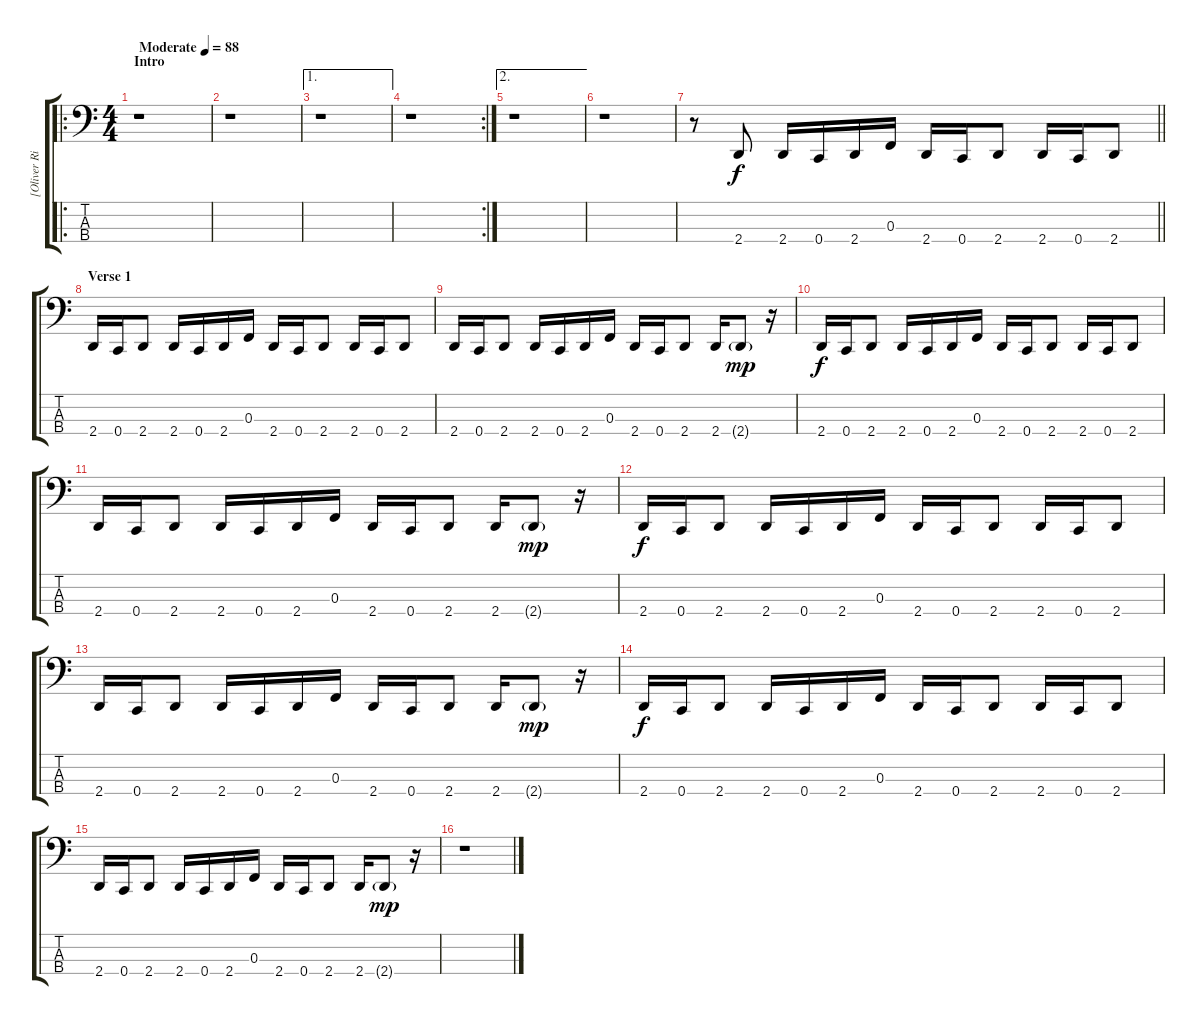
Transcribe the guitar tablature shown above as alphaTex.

\track ("[Oliver Riedel]  Synth Bass" "[Oliver Ri") {instrument synthbass2}
\staff {score tabs}
\tuning (Eb2 Bb1 F1 C1) {hide}
\ro
\ts (4 4)
\section ("" "Intro")
\tempo (88 "Moderate")
\clef f4
\ks c
r.1{dy f instrument synthbass2} |
r.1 |
\ae 1
r.1 |
\rc 2
r.1 |
\ae 2
r.1 |
r.1 |
\barLineRight lightlight
r.8 2.4.8 2.4.16 0.4.16 2.4.16 0.3.16 2.4.16 0.4.16 2.4.8 2.4.16 0.4.16 2.4.8 |
\section ("" "Verse 1")
2.4.16 0.4.16 2.4.8 2.4.16 0.4.16 2.4.16 0.3.16 2.4.16 0.4.16 2.4.8 2.4.16 0.4.16 2.4.8 |
2.4.16 0.4.16 2.4.8 2.4.16 0.4.16 2.4.16 0.3.16 2.4.16 0.4.16 2.4.8 2.4.16 2.4{g}.8{dy mp} r.16 |
2.4.16{dy f} 0.4.16 2.4.8 2.4.16 0.4.16 2.4.16 0.3.16 2.4.16 0.4.16 2.4.8 2.4.16 0.4.16 2.4.8 |
2.4.16 0.4.16 2.4.8 2.4.16 0.4.16 2.4.16 0.3.16 2.4.16 0.4.16 2.4.8 2.4.16 2.4{g}.8{dy mp} r.16 |
2.4.16{dy f} 0.4.16 2.4.8 2.4.16 0.4.16 2.4.16 0.3.16 2.4.16 0.4.16 2.4.8 2.4.16 0.4.16 2.4.8 |
2.4.16 0.4.16 2.4.8 2.4.16 0.4.16 2.4.16 0.3.16 2.4.16 0.4.16 2.4.8 2.4.16 2.4{g}.8{dy mp} r.16 |
2.4.16{dy f} 0.4.16 2.4.8 2.4.16 0.4.16 2.4.16 0.3.16 2.4.16 0.4.16 2.4.8 2.4.16 0.4.16 2.4.8 |
2.4.16 0.4.16 2.4.8 2.4.16 0.4.16 2.4.16 0.3.16 2.4.16 0.4.16 2.4.8 2.4.16 2.4{g}.8{dy mp} r.16 |
r.1
